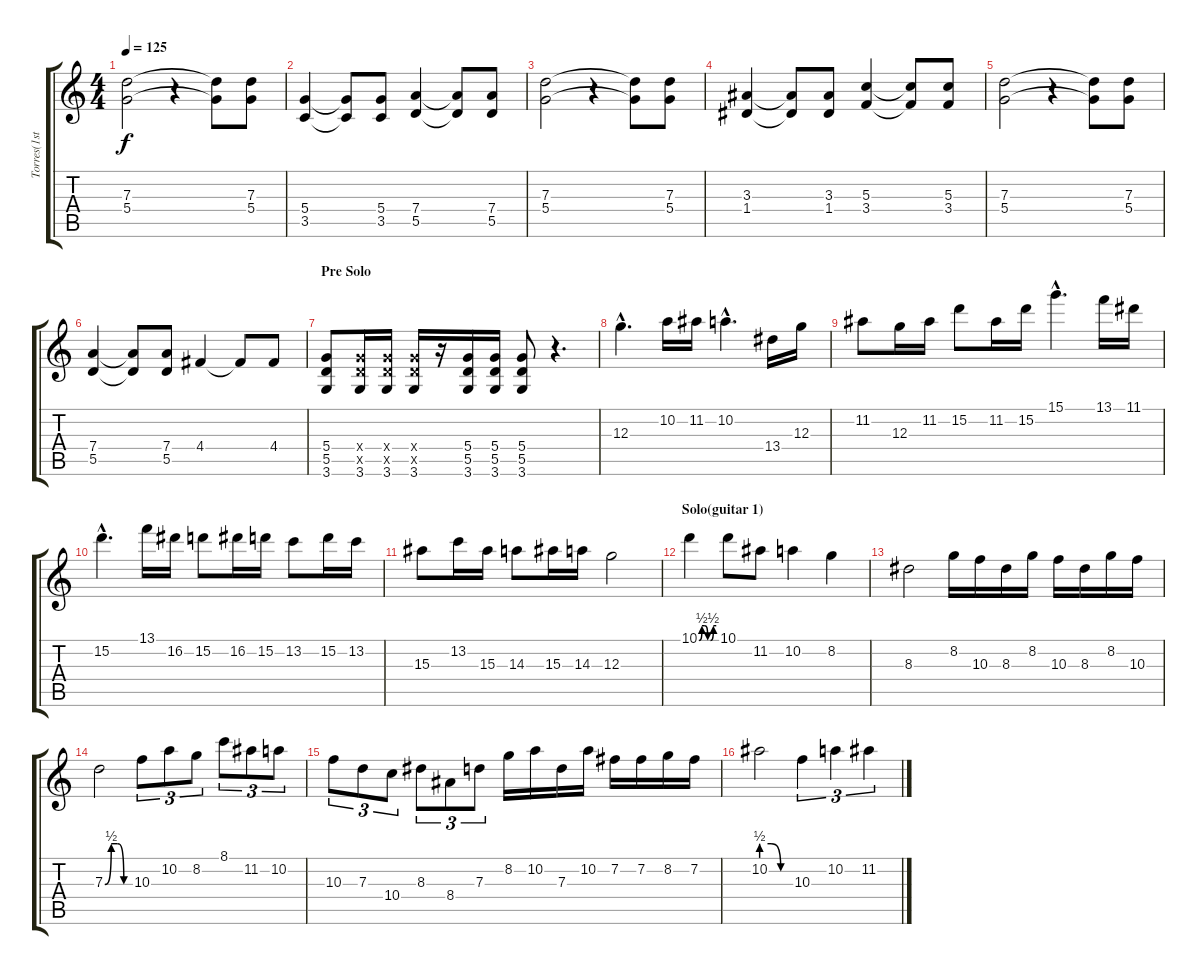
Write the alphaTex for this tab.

\track ("Torres(1st Guitar)" "Torres(1st") {instrument distortionguitar}
\staff {score tabs}
\tuning (E4 B3 G3 D3 A2 E2) {hide}
\ts (4 4)
\tempo 125
\clef g2
\ks c
(7.3 5.4).2{dy f} r.4 (7.3{t} 5.4{t}).8 (7.3 5.4).8 |
(5.4 3.5).4 (5.4{t} 3.5{t}).8 (5.4 3.5).8 (7.4 5.5).4 (7.4{t} 5.5{t}).8 (7.4 5.5).8 |
(7.3 5.4).2 r.4 (7.3{t} 5.4{t}).8 (7.3 5.4).8 |
(3.3 1.4).4 (3.3{t} 1.4{t}).8 (3.3 1.4).8 (5.3 3.4).4 (5.3{t} 3.4{t}).8 (5.3 3.4).8 |
(7.3 5.4).2 r.4 (7.3{t} 5.4{t}).8 (7.3 5.4).8 |
(7.4 5.5).4 (7.4{t} 5.5{t}).8 (7.4 5.5).8 4.4.4 4.4{t}.8 4.4.8 |
\section ("" "Pre Solo")
(5.4 5.5 3.6).8 (5.4{x} 5.5{x} 3.6).16 (5.4{x} 5.5{x} 3.6).16 (5.4{x} 5.5{x} 3.6).16 r.16 (5.4 5.5 3.6).16 (5.4 5.5 3.6).16 (5.4 5.5 3.6).8 r.4{d} |
12.3{hac}.4{d} 10.2.16 11.2.16 10.2{hac}.4{d} 13.4.16 12.3.16 |
11.2.8 12.3.16 11.2.16 15.2.8 11.2.16 15.2.16 15.1{hac}.4{d} 13.1.16 11.1.16 |
15.2{hac}.4{d} 13.1.16 16.2.16 15.2.8 16.2.16 15.2.16 13.2.8 15.2.16 13.2.16 |
15.3.8 13.2.16 15.3.16 14.3.8 15.3.16 14.3.16 12.3.2 |
\section ("" "Solo(guitar 1)")
10.1{be (custom 0 0 10 2 20 2 30 0 40 0 50 2 60 2)}.4{volume 16 balance 8} 10.1.8 11.2.8 10.2.4 8.2.4 |
8.3.2 8.2.16 10.3.16 8.3.16 8.2.16 10.3.16 8.3.16 8.2.16 10.3.16 |
7.3{be (custom 0 0 15 2 30 2 45 0 60 0)}.2 10.3.8{tu (3 2)} 10.2.8{tu (3 2)} 8.2.8{tu (3 2)} 8.1.8{tu (3 2)} 11.2.8{tu (3 2)} 10.2.8{tu (3 2)} |
10.3.8{tu (3 2)} 7.3.8{tu (3 2)} 10.4.8{tu (3 2)} 8.3.8{tu (3 2)} 8.4.8{tu (3 2)} 7.3.8{tu (3 2)} 8.2.16 10.2.16 7.3.16 10.2.16 7.2.16 7.2.16 8.2.16 7.2.16 |
10.2{be (custom 0 2 20 2 40 0 60 0)}.2 10.3.4{tu (3 2)} 10.2.4{tu (3 2)} 11.2.4{tu (3 2)}
